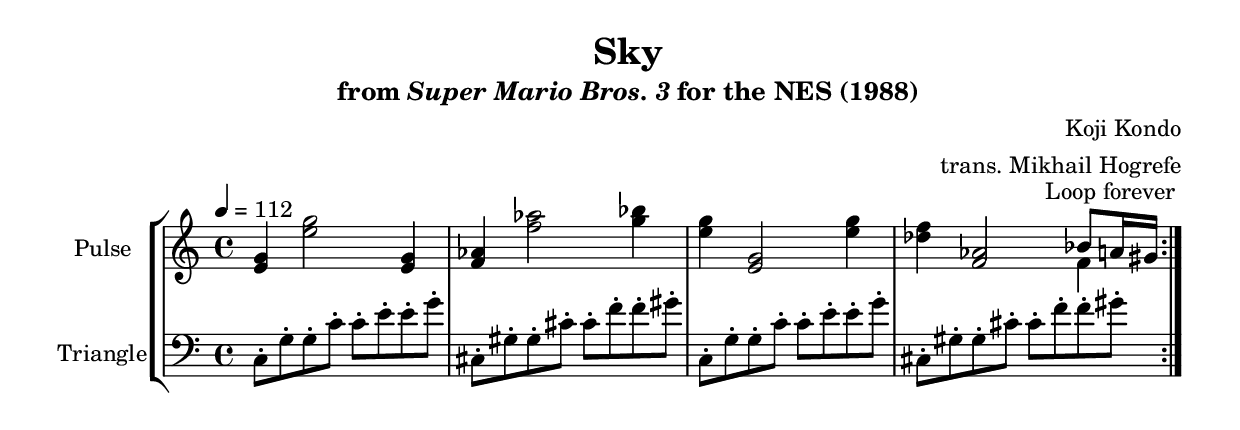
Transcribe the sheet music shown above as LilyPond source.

\version "2.22.0"

\paper {
  left-margin = 0.5\in
}

\book {
    \header {
        title = "Sky"
        subtitle = \markup { "from" {\italic "Super Mario Bros. 3"} "for the NES (1988)" }
        composer = "Koji Kondo"
        arranger = "trans. Mikhail Hogrefe"
    }

    \score {
        {
            \new StaffGroup <<
                \new Staff \relative c' {
                    \set Staff.instrumentName = "Pulse"
                    \set Staff.shortInstrumentName = "P."
\tempo 4 = 112
                    \repeat volta 2 {
<e g>4 <e' g>2 <e, g>4 |
<f aes>4 <f' aes>2 <g bes>4 |
<e g>4 <e, g>2 <e' g>4 |
<des f>4 <f, aes>2 <<{bes8 a16 gis}\\{f4}>> |
                    }
\once \override Score.RehearsalMark.self-alignment-X = #RIGHT
\mark \markup { \fontsize #-2 "Loop forever" }
                }

                \new Staff \relative c {
                    \set Staff.instrumentName = "Triangle"
                    \set Staff.shortInstrumentName = "T."
\clef bass
c8-. g'-. g-. c-. c-. e-. e-. g-. |
cis,,8-. gis'-. gis-. cis-. cis-. f-. f-. gis-. |
c,,8-. g'-. g-. c-. c-. e-. e-. g-. |
cis,,8-. gis'-. gis-. cis-. cis-. f-. f-. gis-. |
                }
            >>
        }
        \layout {
            \context {
                \Staff
                \RemoveEmptyStaves
            }
            \context {
                \DrumStaff
                \RemoveEmptyStaves
            }
        }
    }
}
